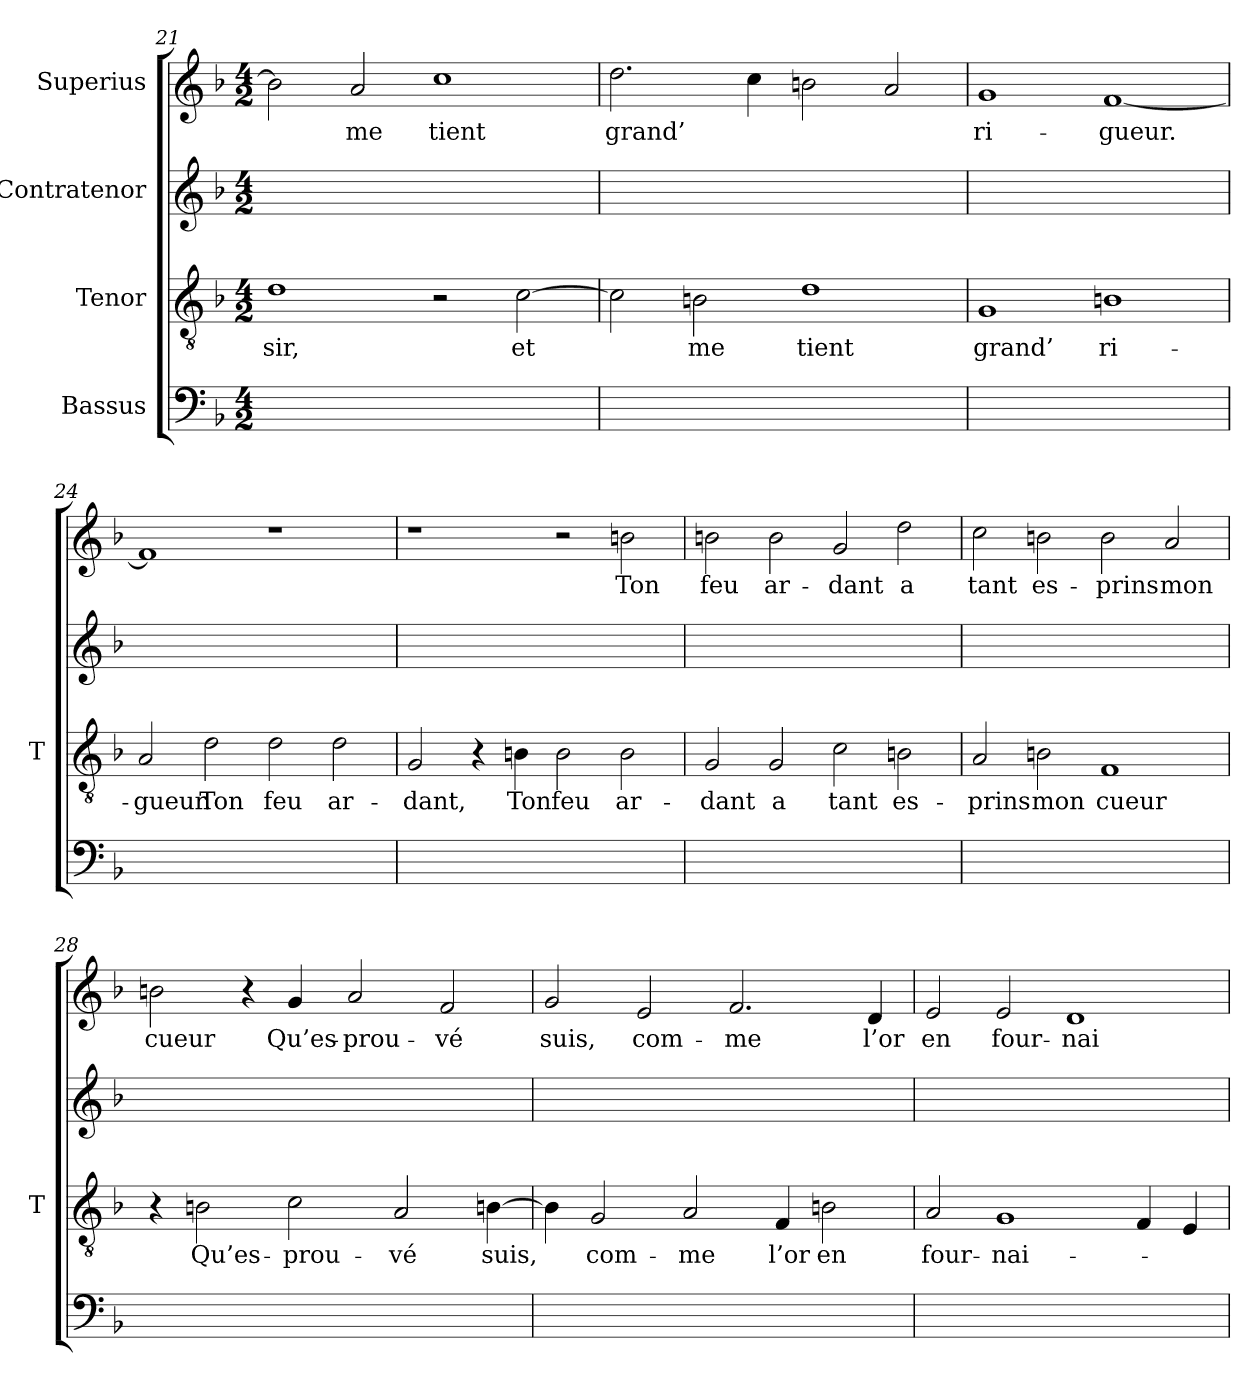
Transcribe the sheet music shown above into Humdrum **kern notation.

**kern	**kern	**text	**kern	**kern	**text
*part4	*part3	*part3	*part2	*part1	*part1
*staff4	*staff3	*staff3	*staff2	*staff1	*staff1
*I"Bassus	*I"Tenor	*	*I"Contratenor	*I"Superius	*
*	*I'T	*	*	*	*
*clefF4	*clefGv2	*	*clefG2	*clefG2	*
*k[b-]	*k[b-]	*	*k[b-]	*k[b-]	*
*M4/2	*M4/2	*	*M4/2	*M4/2	*
=21	=21	=21	=21	=21	=21
0ryy	1d	-sir,	0ryy	2bn]	.
.	.	.	.	2a	-me
.	2r	.	.	1cc	-tient
.	[2c	-et	.	.	.
=22	=22	=22	=22	=22	=22
0ryy	2c]	.	0ryy	2.dd	-grand’
.	2Bn	-me	.	.	.
.	.	.	.	4cc	.
.	1d	-tient	.	2bn	.
.	.	.	.	2a	.
=23	=23	=23	=23	=23	=23
0ryy	1G	-grand’	0ryy	1g	ri-
.	1Bn	ri-	.	[1f	-gueur.
=24	=24	=24	=24	=24	=24
0ryy	2A	-gueur.	0ryy	1f]	.
.	2d	-Ton	.	.	.
.	2d	-feu	.	1r	.
.	2d	ar-	.	.	.
=25	=25	=25	=25	=25	=25
0ryy	2G	-dant,	0ryy	1r	.
.	4r	.	.	.	.
.	4Bn	-Ton	.	.	.
.	2B	-feu	.	2r	.
.	2B	ar-	.	2bn	-Ton
=26	=26	=26	=26	=26	=26
0ryy	2G	-dant	0ryy	2bn	-feu
.	2G	-a	.	2b	ar-
.	2c	-tant	.	2g	-dant
.	2Bn	es-	.	2dd	-a
=27	=27	=27	=27	=27	=27
0ryy	2A	-prins	0ryy	2cc	-tant
.	2Bn	-mon	.	2bn	es-
.	1F	-cueur	.	2b	-prins
.	.	.	.	2a	-mon
=28	=28	=28	=28	=28	=28
0ryy	4r	.	0ryy	2bn	-cueur
.	2Bn	Qu’es-	.	.	.
.	.	.	.	4r	.
.	2c	prou-	.	4g	Qu’es-
.	.	.	.	2a	prou-
.	2A	-vé	.	.	.
.	.	.	.	2f	-vé
.	[4Bn	-suis,	.	.	.
=29	=29	=29	=29	=29	=29
0ryy	4B]	.	0ryy	2g	-suis,
.	2G	com-	.	.	.
.	.	.	.	2e	com-
.	2A	-me	.	.	.
.	.	.	.	2.f	-me
.	4F	-l’or	.	.	.
.	2Bn	-en	.	.	.
.	.	.	.	4d	-l’or
=30	=30	=30	=30	=30	=30
0ryy	2A	four-	0ryy	2e	-en
.	1G	nai-	.	2e	four-
.	.	.	.	1d	nai-
.	4F	.	.	.	.
.	4E	.	.	.	.
=	=	=	=	=	=
*-	*-	*-	*-	*-	*-
